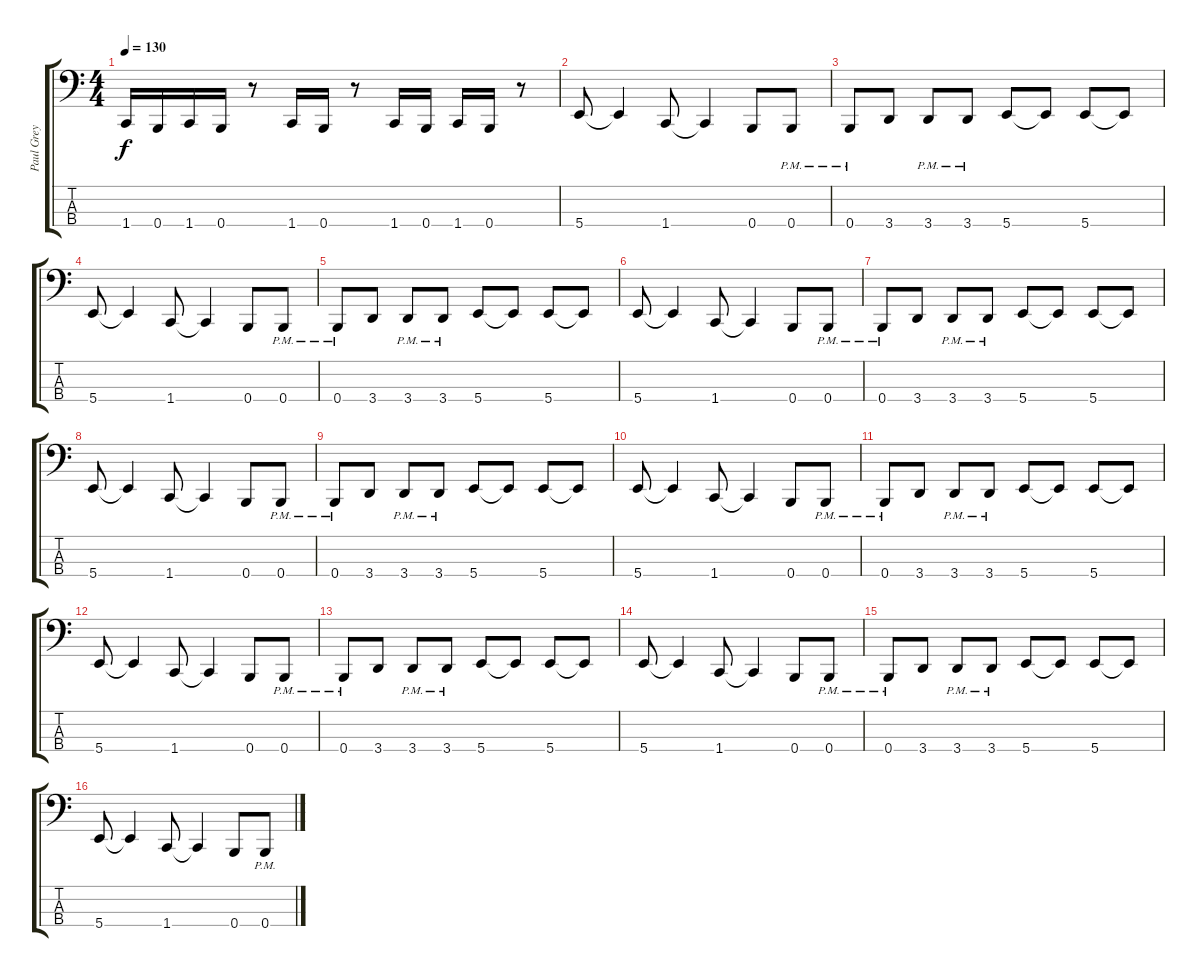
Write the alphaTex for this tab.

\track ("Paul Grey" "Paul Grey") {instrument electricbassfinger}
\staff {score tabs}
\tuning (D2 A1 E1 B0) {hide}
\ts (4 4)
\tempo 130
\clef f4
\ks c
1.4.16{dy f} 0.4.16 1.4.16 0.4.16 r.8 1.4.16 0.4.16 r.8 1.4.16 0.4.16 1.4.16 0.4.16 r.8 |
5.4.8 5.4{t}.4 1.4.8 1.4{t}.4 0.4.8 0.4{pm}.8 |
0.4{pm}.8 3.4.8 3.4{pm}.8 3.4{pm}.8 5.4.8 5.4{t}.8 5.4.8 5.4{t}.8 |
5.4.8 5.4{t}.4 1.4.8 1.4{t}.4 0.4.8 0.4{pm}.8 |
0.4{pm}.8 3.4.8 3.4{pm}.8 3.4{pm}.8 5.4.8 5.4{t}.8 5.4.8 5.4{t}.8 |
5.4.8 5.4{t}.4 1.4.8 1.4{t}.4 0.4.8 0.4{pm}.8 |
0.4{pm}.8 3.4.8 3.4{pm}.8 3.4{pm}.8 5.4.8 5.4{t}.8 5.4.8 5.4{t}.8 |
5.4.8 5.4{t}.4 1.4.8 1.4{t}.4 0.4.8 0.4{pm}.8 |
0.4{pm}.8 3.4.8 3.4{pm}.8 3.4{pm}.8 5.4.8 5.4{t}.8 5.4.8 5.4{t}.8 |
5.4.8 5.4{t}.4 1.4.8 1.4{t}.4 0.4.8 0.4{pm}.8 |
0.4{pm}.8 3.4.8 3.4{pm}.8 3.4{pm}.8 5.4.8 5.4{t}.8 5.4.8 5.4{t}.8 |
5.4.8 5.4{t}.4 1.4.8 1.4{t}.4 0.4.8 0.4{pm}.8 |
0.4{pm}.8 3.4.8 3.4{pm}.8 3.4{pm}.8 5.4.8 5.4{t}.8 5.4.8 5.4{t}.8 |
5.4.8 5.4{t}.4 1.4.8 1.4{t}.4 0.4.8 0.4{pm}.8 |
0.4{pm}.8 3.4.8 3.4{pm}.8 3.4{pm}.8 5.4.8 5.4{t}.8 5.4.8 5.4{t}.8 |
5.4.8 5.4{t}.4 1.4.8 1.4{t}.4 0.4.8 0.4{pm}.8
